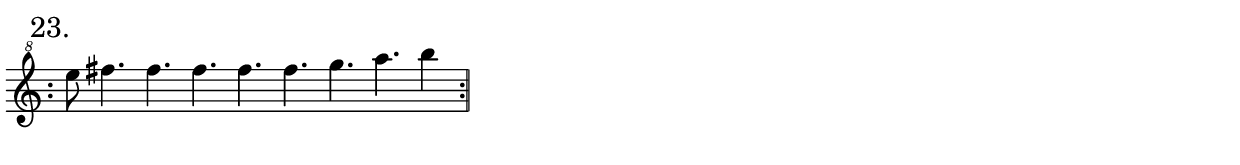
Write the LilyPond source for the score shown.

\version "2.19.80"


phrase = \relative c''' {

  \clef "treble^8"
  \mark "23." 
  \cadenzaOn
  e8 fis4. fis fis fis fis g a b4

}

\score {
  \defineBarLine ":" #'("" ":" "")
  \new Staff = "phrase" {
    \bar ":"
    \phrase
    \set Score.repeatCommands = #'(end-repeat)
  }
  \layout {
    \context { \Staff
      \remove Time_signature_engraver
      \override BarLine.hair-thickness = #-1
      \override BarLine.thick-thickness = #-1
    }
  }
}
\header { tagline = "" }
\paper {
  top-margin = 1
  bottom-margin = 1
  left-margin = 1
  right-margin = 1
  indent = 0
}

